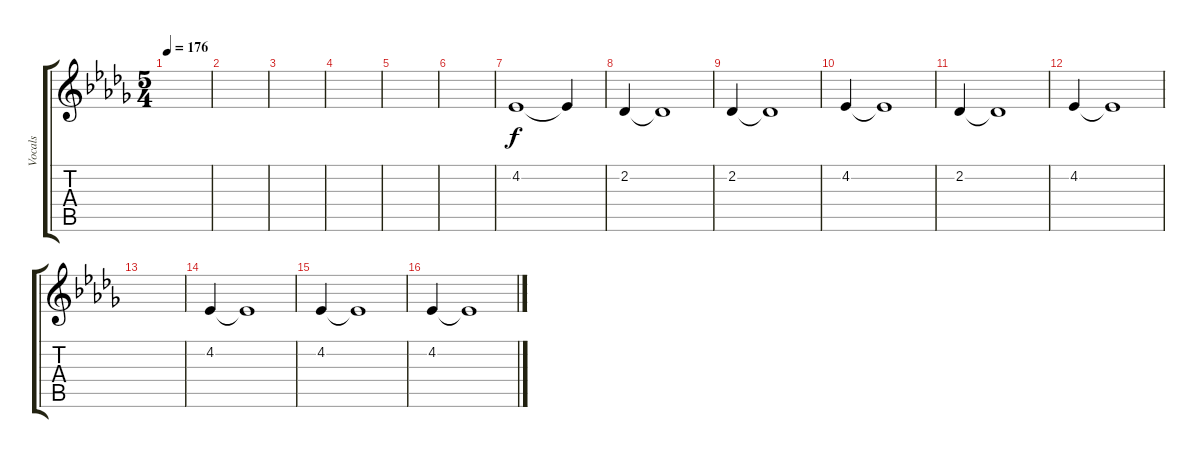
\track ("Vocals" "Vocals") {instrument altosax}
\staff {score tabs}
\tuning (E4 B3 G3 D3 A2 E2) {hide}
\ts (5 4)
\tempo 176
\clef g2
\ks db
|
|
|
|
|
|
4.2.1 4.2{t}.4 |
2.2.4 2.2{t}.1 |
2.2.4 2.2{t}.1 |
4.2.4 4.2{t}.1 |
2.2.4 2.2{t}.1 |
4.2.4 4.2{t}.1 |
|
4.2.4 4.2{t}.1 |
4.2.4 4.2{t}.1 |
4.2.4 4.2{t}.1
